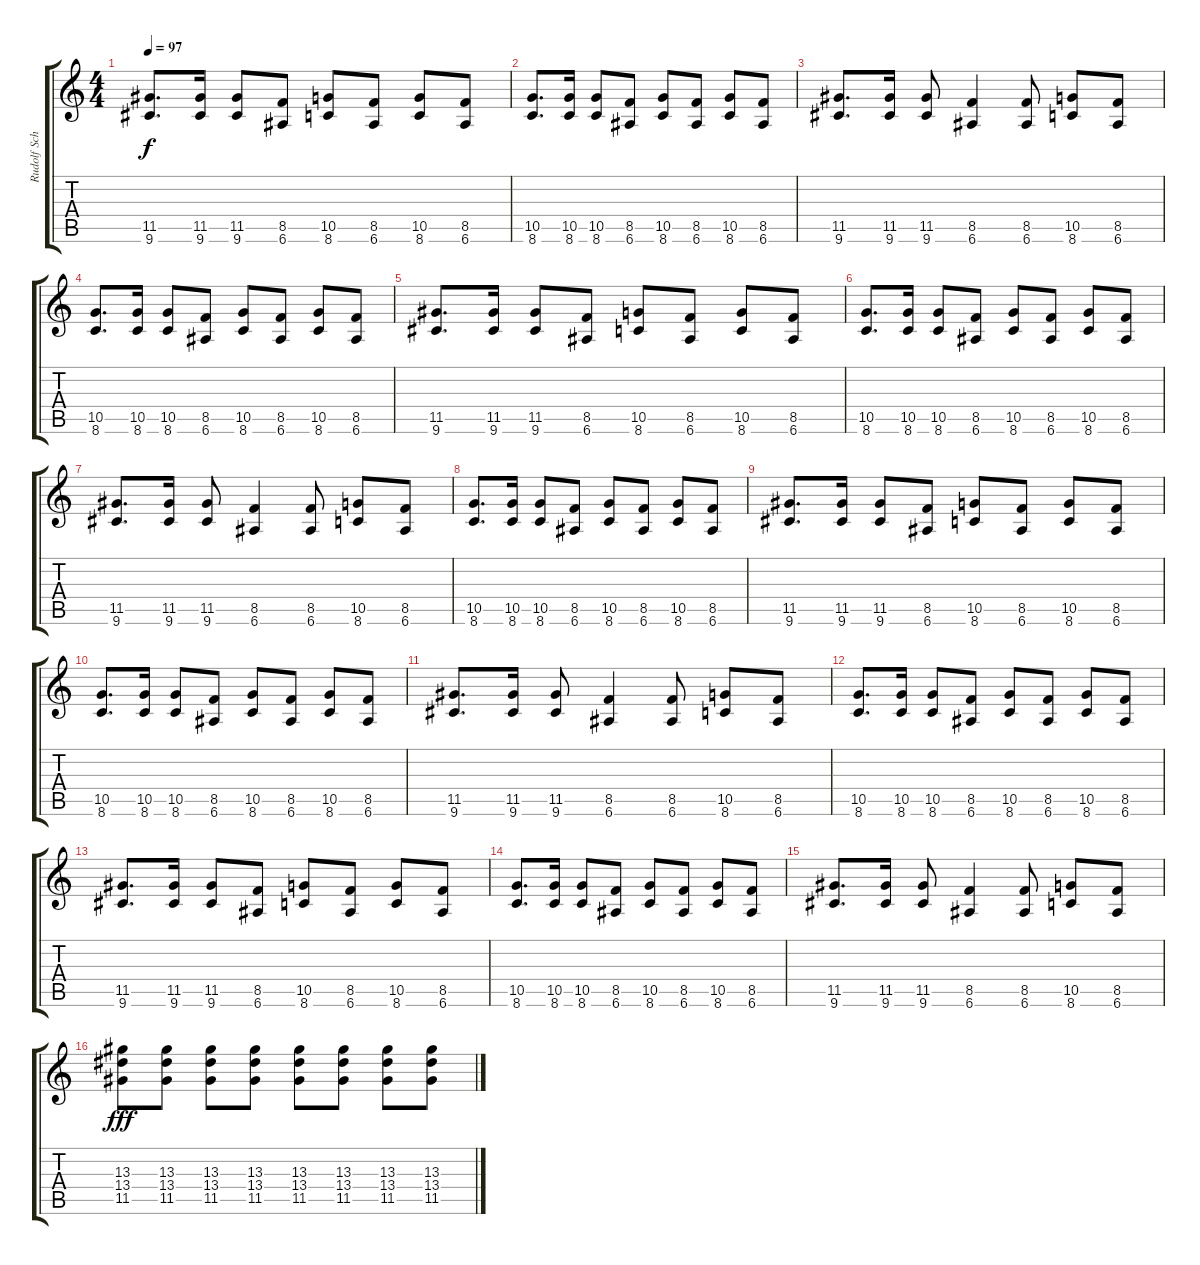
\track ("Rudolf Schenker" "Rudolf Sch") {instrument overdrivenguitar}
\staff {score tabs}
\tuning (E4 B3 G3 D3 A2 E2) {hide}
\ts (4 4)
\tempo 97
\clef g2
\ks c
(11.5 9.6).8{d dy f} (11.5 9.6).16 (11.5 9.6).8 (8.5 6.6).8 (10.5 8.6).8 (8.5 6.6).8 (10.5 8.6).8 (8.5 6.6).8 |
(10.5 8.6).8{d} (10.5 8.6).16 (10.5 8.6).8 (8.5 6.6).8 (10.5 8.6).8 (8.5 6.6).8 (10.5 8.6).8 (8.5 6.6).8 |
(11.5 9.6).8{d} (11.5 9.6).16 (11.5 9.6).8 (8.5 6.6).4 (8.5 6.6).8 (10.5 8.6).8 (8.5 6.6).8 |
(10.5 8.6).8{d} (10.5 8.6).16 (10.5 8.6).8 (8.5 6.6).8 (10.5 8.6).8 (8.5 6.6).8 (10.5 8.6).8 (8.5 6.6).8 |
(11.5 9.6).8{d} (11.5 9.6).16 (11.5 9.6).8 (8.5 6.6).8 (10.5 8.6).8 (8.5 6.6).8 (10.5 8.6).8 (8.5 6.6).8 |
(10.5 8.6).8{d} (10.5 8.6).16 (10.5 8.6).8 (8.5 6.6).8 (10.5 8.6).8 (8.5 6.6).8 (10.5 8.6).8 (8.5 6.6).8 |
(11.5 9.6).8{d} (11.5 9.6).16 (11.5 9.6).8 (8.5 6.6).4 (8.5 6.6).8 (10.5 8.6).8 (8.5 6.6).8 |
(10.5 8.6).8{d} (10.5 8.6).16 (10.5 8.6).8 (8.5 6.6).8 (10.5 8.6).8 (8.5 6.6).8 (10.5 8.6).8 (8.5 6.6).8 |
(11.5 9.6).8{d} (11.5 9.6).16 (11.5 9.6).8 (8.5 6.6).8 (10.5 8.6).8 (8.5 6.6).8 (10.5 8.6).8 (8.5 6.6).8 |
(10.5 8.6).8{d} (10.5 8.6).16 (10.5 8.6).8 (8.5 6.6).8 (10.5 8.6).8 (8.5 6.6).8 (10.5 8.6).8 (8.5 6.6).8 |
(11.5 9.6).8{d} (11.5 9.6).16 (11.5 9.6).8 (8.5 6.6).4 (8.5 6.6).8 (10.5 8.6).8 (8.5 6.6).8 |
(10.5 8.6).8{d} (10.5 8.6).16 (10.5 8.6).8 (8.5 6.6).8 (10.5 8.6).8 (8.5 6.6).8 (10.5 8.6).8 (8.5 6.6).8 |
(11.5 9.6).8{d} (11.5 9.6).16 (11.5 9.6).8 (8.5 6.6).8 (10.5 8.6).8 (8.5 6.6).8 (10.5 8.6).8 (8.5 6.6).8 |
(10.5 8.6).8{d} (10.5 8.6).16 (10.5 8.6).8 (8.5 6.6).8 (10.5 8.6).8 (8.5 6.6).8 (10.5 8.6).8 (8.5 6.6).8 |
(11.5 9.6).8{d} (11.5 9.6).16 (11.5 9.6).8 (8.5 6.6).4 (8.5 6.6).8 (10.5 8.6).8 (8.5 6.6).8 |
(13.3 13.4 11.5).8{dy fff} (13.3 13.4 11.5).8 (13.3 13.4 11.5).8 (13.3 13.4 11.5).8 (13.3 13.4 11.5).8 (13.3 13.4 11.5).8 (13.3 13.4 11.5).8 (13.3 13.4 11.5).8
